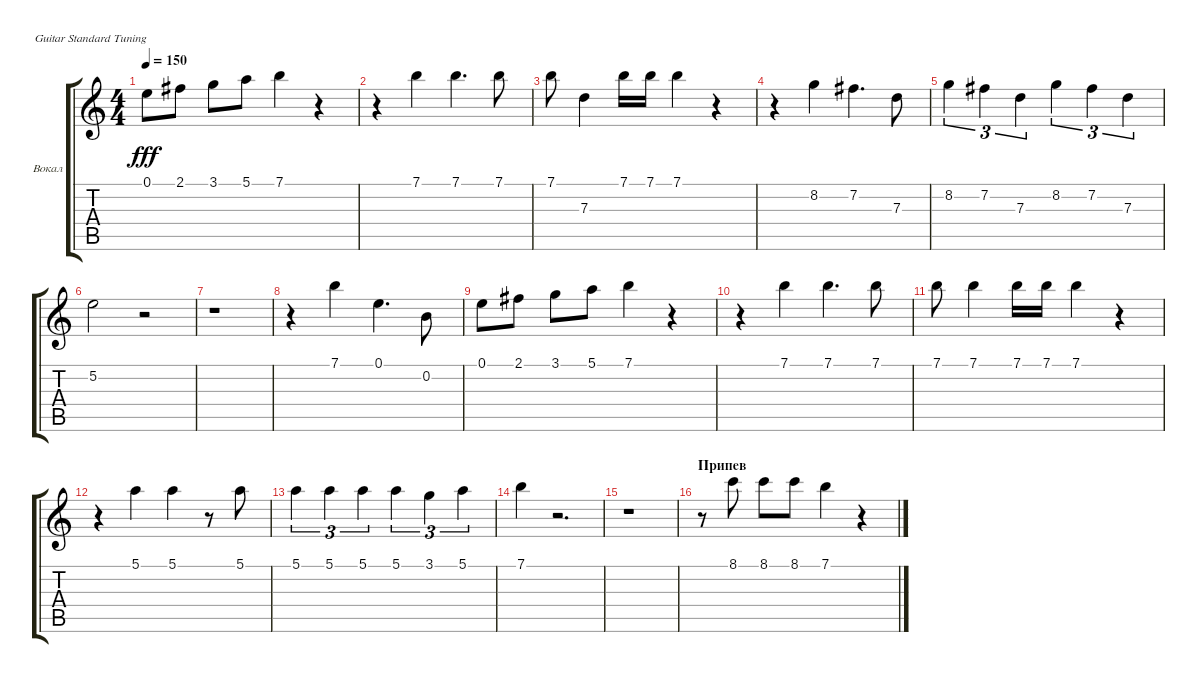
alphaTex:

\bracketExtendMode groupsimilarinstruments
\firstSystemTrackNameOrientation horizontal
\otherSystemsTrackNameOrientation horizontal
\track ("Валерий Кипелов" "Вокал") {instrument tenorsax}
\staff {score tabs}
\tuning (E4 B3 G3 D3 A2 E2)
\displaytranspose 12
\ts (4 4)
\tempo 150
\clef g2
\ks c
0.1.8{dy fff} 2.1.8 3.1.8 5.1.8 7.1.4 r.4 |
r.4 7.1.4 7.1.4{d} 7.1.8 |
7.1.8 7.3.4 7.1.16 7.1.16 7.1.4 r.4 |
r.4 8.2.4 7.2.4{d} 7.3.8 |
8.2.4{tu (3 2)} 7.2.4{tu (3 2)} 7.3.4{tu (3 2)} 8.2.4{tu (3 2)} 7.2.4{tu (3 2)} 7.3.4{tu (3 2)} |
5.2.2 r.2 |
r.1 |
r.4 7.1.4 0.1.4{d} 0.2.8 |
0.1.8 2.1.8 3.1.8 5.1.8 7.1.4 r.4 |
r.4 7.1.4 7.1.4{d} 7.1.8 |
7.1.8 7.1.4 7.1.16 7.1.16 7.1.4 r.4 |
r.4 5.1.4 5.1.4 r.8 5.1.8 |
5.1.4{tu (3 2)} 5.1.4{tu (3 2)} 5.1.4{tu (3 2)} 5.1.4{tu (3 2)} 3.1.4{tu (3 2)} 5.1.4{tu (3 2)} |
7.1.4 r.2{d} |
r.1 |
\section ("" "Припев")
r.8 8.1.8 8.1.8 8.1.8 7.1.4 r.4
